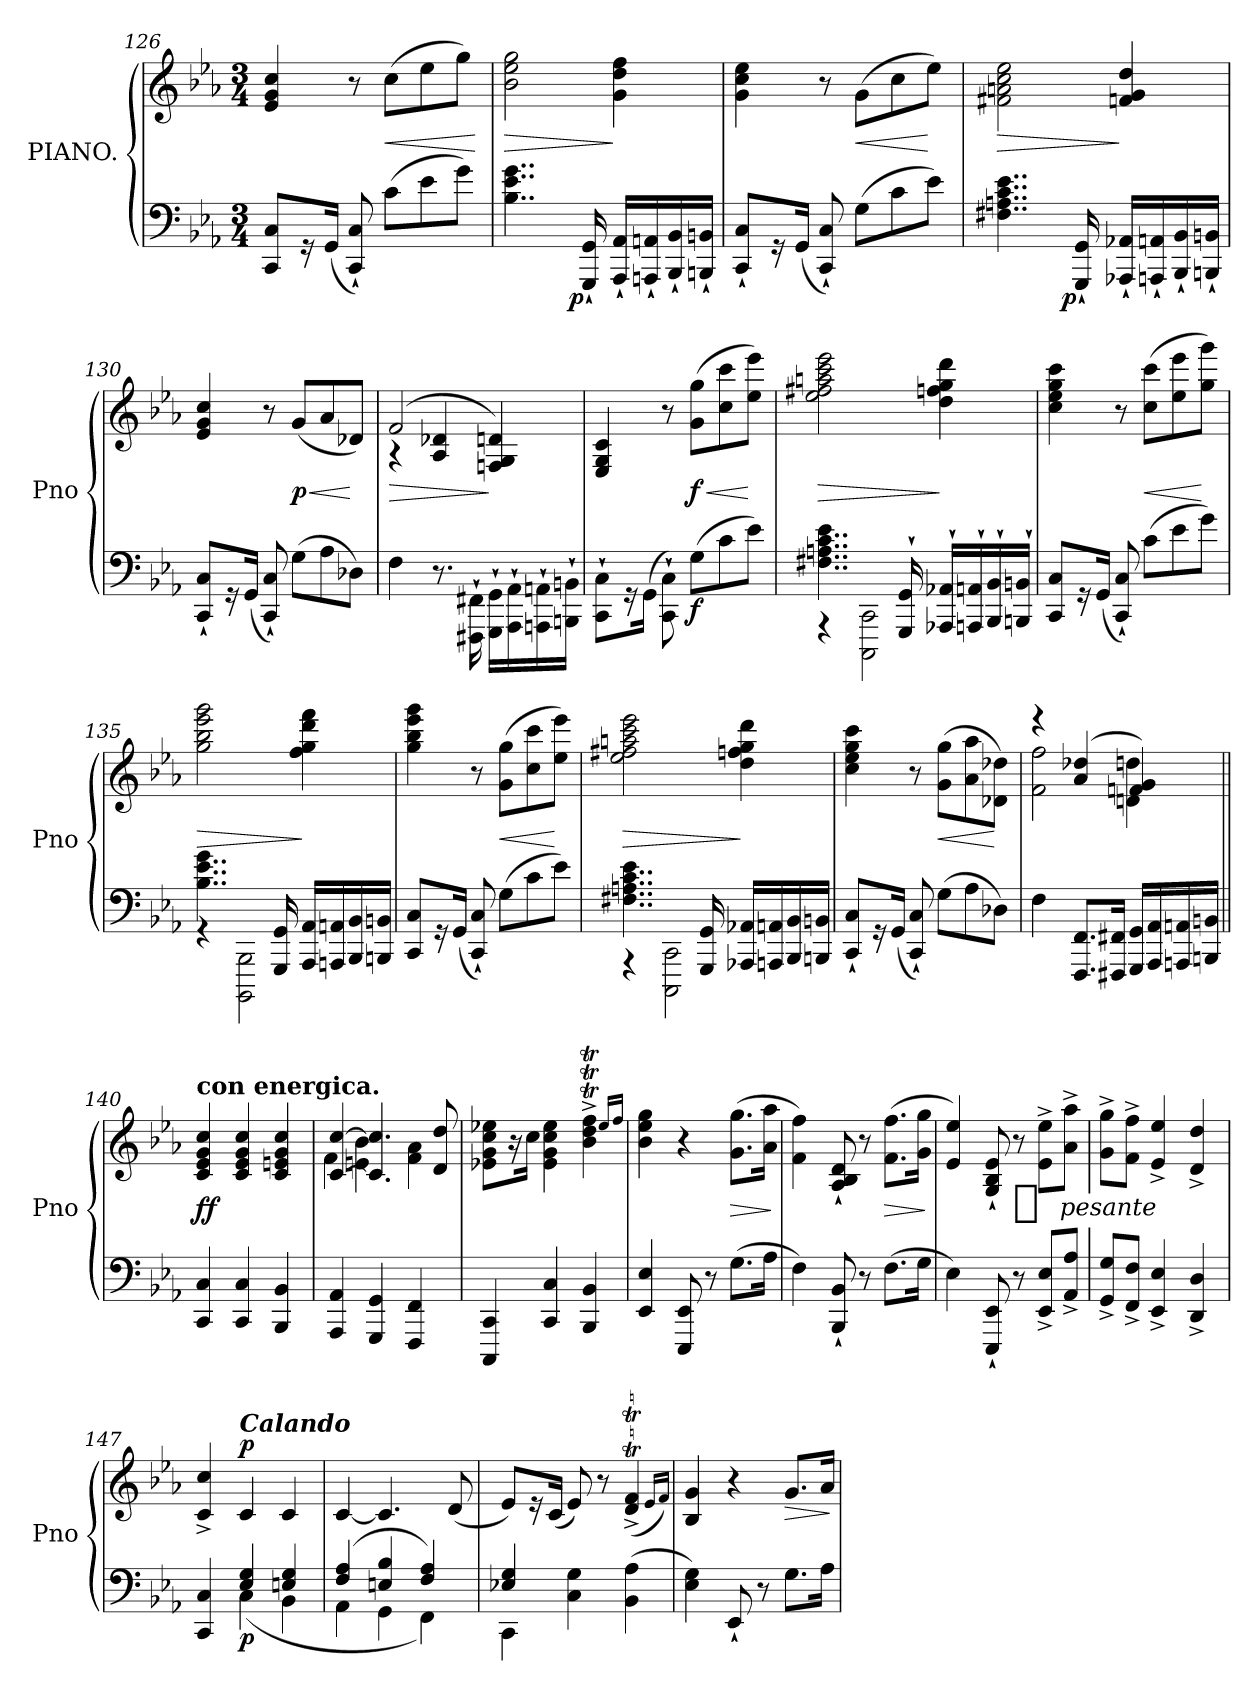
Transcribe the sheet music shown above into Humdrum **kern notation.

**kern	**dynam	**kern	**dynam
*part2	*part2	*part1	*part1
*staff2	*staff2	*staff1	*staff1
*I"PIANO.	*	*I"PIANO.	*
*I'Pno	*	*I'Pno	*
*clefF4	*	*clefG2	*
*k[b-e-a-]	*	*k[b-e-a-]	*
*M3/4	*	*M3/4	*
=126	=126	=126	=126
8CC/ 8C/L	.	4e-/ 4g/ 4cc/	.
16r	.	.	.
(16GG/Jk	.	.	.
8CC`/ 8C`/)	.	8r	.
!	!	!	!LO:HP:b
(8c\L	.	(8cc\L	<
8e-\	.	8ee-\	.
8g\J)	.	8gg\J)	.
.	.	.	[
=127	=127	=127	=127
!	!	!	!LO:HP:b
4..B-\ 4..e-\ 4..g\	.	2b-\ 2ee-\ 2gg\	>
!	!LO:DY:b:rj	!	!
16GGG`/ 16GG`/	p	.	.
16AAA-`/ 16AA-`/LL	.	4g\ 4dd\ 4ff\	]
16AAAn`/ 16AAn`/	.	.	.
16BBB-`/ 16BB-`/	.	.	.
16BBBn`/ 16BBn`/JJ	.	.	.
=128	=128	=128	=128
8CC`/ 8C`/L	.	4g\ 4cc\ 4ee-\	.
16r	.	.	.
(16GG/Jk	.	.	.
8CC`/ 8C`/)	.	8r	.
!	!	!	!LO:HP:b
(8G\L	.	(8g\L	<
8c\	.	8cc\	.
8e-\J)	.	8ee-\J)	[
=129	=129	=129	=129
!	!	!	!LO:HP:b
4..F#X\ 4..An\ 4..c\ 4..e-\	.	2f#X\ 2an\ 2cc\ 2ee-\	>
!	!LO:DY:b:rj	!	!
16GGG`/ 16GG`/	p	.	.
16AAA-X`/ 16AA-X`/LL	.	4fn/ 4g/ 4dd/	]
16AAAn`/ 16AAn`/	.	.	.
16BBB-`/ 16BB-`/	.	.	.
16BBBn`/ 16BBn`/JJ	.	.	.
=130	=130	=130	=130
8CC`/ 8C`/L	.	4e-/ 4g/ 4cc/	.
16r	.	.	.
(16GG/Jk	.	.	.
8CC`/ 8C`/)	.	8r	.
!	!	!	!LO:HP:b
(8G\L	.	(8g/L	< p
8A-\	.	8a-/	.
8D-X\J)	.	8d-X/J)	[
=131	=131	=131	=131
*	*	*^	*
!	!	!	!	!LO:HP:b
4F\	.	(<2f/	4r	>
8.r	.	.	4A-/ 4d-X/	.
16FFF#X`\ 16FF#X`\	.	.	.	.
16GGG`<\ 16GG`<\LL	.	4Fn/ 4G/ 4dn/)	4ryy	]
16AAA-`<\ 16AA-`<\	.	.	.	.
16AAAn`<\ 16AAn`<\	.	.	.	.
16BBBn`<\ 16BBn`<\JJ	.	.	.	.
*	*	*v	*v	*
=132	=132	=132	=132
8CC`<\ 8C`<\L	.	4E-/ 4G/ 4c/	.
16r	.	.	.
(16GG\Jk	.	.	.
8CC`\ 8C`\)	.	8r	.
!	!LO:DY:b	!	!LO:HP:b
(8G\L	f	(8g\ 8gg\L	< f
8c\	.	8cc\ 8ccc\	.
8e-\J)	.	8ee-\ 8eee-\J)	[
=133	=133	=133	=133
*^	*	*	*
!	!	!	!	!LO:HP:b
4..F#X\ 4..An\ 4..c\ 4..e-\	4rAAA	.	2ee-\ 2ff#X\ 2aan\ 2ccc\ 2eee-\	>
.	2CCC\ 2CC\	.	.	.
16GGG`</ 16GG`</	.	.	.	.
16AAA-X`</ 16AA-X`</LL	.	.	4dd\ 4ffn\ 4gg\ 4ddd\	]
16AAAn`</ 16AAn`</	.	.	.	.
16BBB-`</ 16BB-`</	.	.	.	.
16BBBn`</ 16BBn`</JJ	.	.	.	.
*v	*v	*	*	*
=134	=134	=134	=134
8CC/ 8C/L	.	4cc\ 4ee-\ 4gg\ 4ccc\	.
16r	.	.	.
(16GG/Jk	.	.	.
8CC`/ 8C`/)	.	8r	.
!	!	!	!LO:HP:b
(8c\L	.	(8cc\ 8ccc\L	<
8e-\	.	8ee-\ 8eee-\	.
8g\J)	.	8gg\ 8ggg\J)	[
=135	=135	=135	=135
*^	*	*	*
!	!	!	!	!LO:HP:b
4..B-\ 4..e-\ 4..g\	4rGG	.	2gg\ 2bb-\ 2eee-\ 2ggg\	>
.	2BBBB-\ 2BBB-\	.	.	.
16GGG/ 16GG/	.	.	.	.
16AAA-/ 16AA-/LL	.	.	4ff\ 4gg\ 4ddd\ 4fff\	]
16AAAn/ 16AAn/	.	.	.	.
16BBB-/ 16BB-/	.	.	.	.
16BBBn/ 16BBn/JJ	.	.	.	.
*v	*v	*	*	*
=136	=136	=136	=136
8CC/ 8C/L	.	4gg\ 4bb-\ 4eee-\ 4ggg\	.
16r	.	.	.
(16GG/Jk	.	.	.
8CC`/ 8C`/)	.	8r	.
!	!	!	!LO:HP:b
(8G\L	.	(8g\ 8gg\L	<
8c\	.	8cc\ 8ccc\	.
8e-\J)	.	8ee-\ 8eee-\J)	[
=137	=137	=137	=137
*^	*	*	*
!	!	!	!	!LO:HP:b
4..F#X\ 4..An\ 4..c\ 4..e-\	4rAAA	.	2ee-\ 2ff#X\ 2aan\ 2ccc\ 2eee-\	>
.	2CCC\ 2CC\	.	.	.
16GGG/ 16GG/	.	.	.	.
16AAA-X/ 16AA-X/LL	.	.	4dd\ 4ffn\ 4gg\ 4ddd\	]
16AAAn/ 16AAn/	.	.	.	.
16BBB-/ 16BB-/	.	.	.	.
16BBBn/ 16BBn/JJ	.	.	.	.
*v	*v	*	*	*
=138	=138	=138	=138
8CC`/ 8C`/L	.	4cc\ 4ee-\ 4gg\ 4ccc\	.
16r	.	.	.
(16GG/Jk	.	.	.
8CC`/ 8C`/)	.	8r	.
!	!	!	!LO:HP:b
(8G\L	.	(8g\ 8gg\L	<
8A-\	.	8a-\ 8aa-\	.
8D-X\J)	.	8d-X\ 8dd-X\J)	[
=139	=139	=139	=139
*	*	*^	*
4F\	.	4r	2f\ 2ff\	.
8.FFF/ 8.FF/L	.	(<4a-/ 4dd-X/	.	.
16FFF#X/ 16FF#X/Jk	.	.	.	.
16GGG/ 16GG/LL	.	4fn/ 4g/)	4dn\ 4ddn\	.
16AAA-/ 16AA-/	.	.	.	.
16AAAn/ 16AAn/	.	.	.	.
16BBBn/ 16BBn/JJ	.	.	.	.
*	*	*v	*v	*
=140||	=140||	=140||	=140||
!	!	!LO:TX:a:B:t=con energica.	!
4CC/ 4C/	.	4c/ 4e-/ 4g/ 4cc/	ff
4CC/ 4C/	.	4c/ 4e-/ 4g/ 4cc/	.
4BBB-/ 4BB-/	.	4c/ 4en/ 4g/ 4cc/	.
=141	=141	=141	=141
*	*	*^	*
4AAA-/ 4AA-/	.	[4c/ [4cc/	4f\	.
4GGG/ 4GG/	.	4.c]/ 4.cc]/	4en\ 4b-\	.
4FFF/ 4FF/	.	.	4f\ 4a-\	.
.	.	8d/ 8dd/	.	.
*	*	*v	*v	*
=142	=142	=142	=142
4CCC/ 4CC/	.	8e-X\ 8g\ 8cc\ 8ee-X\L	.
.	.	16r	.
.	.	16cc\Jk	.
4CC/ 4C/	.	4e-\ 4g\ 4cc\ 4ee-\	.
4BBB-/ 4BB-/	.	4b-T^\ 4ddT^\ 4ffT^\	.
.	.	16qqee-/LL	.
.	.	16qqff/JJ	.
=143	=143	=143	=143
4EE-/ 4E-/	.	4b-\ 4ee-\ 4gg\	.
8EEE-/ 8EE-/	.	4r	.
8r	.	.	.
!	!	!	!LO:HP:b
(8.G\L	.	(8.g\ 8.gg\L	>
16A-\Jk	.	16a-\ 16aa-\Jk	.
.	.	.	]
=144	=144	=144	=144
4F\)	.	4f\ 4ff\)	.
8BBB-`/ 8BB-`/	.	8A-`/ 8B-`/ 8d`/	.
8r	.	8r	.
!	!	!	!LO:HP:b
(8.F\L	.	(8.f\ 8.ff\L	>
16G\Jk	.	16g\ 16gg\Jk	.
.	.	.	]
=145	=145	=145	=145
4E-\)	.	4e-/ 4ee-/)	.
8EEE-`/ 8EE-`/	.	8G`/ 8B-`/ 8e-`/	.
!	!	!	!LO:DY:t=%s pesante
8r	.	8r	ff
8EE-^/ 8E-^/L	.	8e-^\ 8ee-^\L	.
8AA-^/ 8A-^/J	.	8a-^\ 8aa-^\J	.
=146	=146	=146	=146
8GG^/ 8G^/L	.	8g^\ 8gg^\L	.
8FF^/ 8F^/J	.	8f^\ 8ff^\J	.
4EE-^/ 4E-^/	.	4e-^>/ 4ee-^>/	.
4DD^/ 4D^/	.	4d^>/ 4dd^>/	.
=147	=147	=147	=147
*^	*	*	*
4CC/ 4C/	4ryy	.	4c^>/ 4cc^>/	.
!	!	!	!LO:TX:a:Bi:t=Calando	!
!	!	!LO:DY:b	!	!LO:DY:a
4E-/ 4G/	(4C\	p	4c/	p
4En/ 4G/	4BB-\	.	4c/	.
=148	=148	=148	=148	=148
(4F/ 4A-/	4AA-\	.	[4c/	.
4En/ 4B-/	4GG\	.	4.c/]	.
4F/ 4A-/)	4FF\)	.	.	.
.	.	.	(8d/	.
=149	=149	=149	=149	=149
4E-X/ 4G/	4CC\	.	8e-/L)	.
.	.	.	16r	.
.	.	.	(16c/Jk	.
2ryy	4C\ 4G\	.	8e-/)	.
.	.	.	8r	.
.	(4BB-\ 4A-\	.	(4dT^>/ 4fT^>/	.
*v	*v	*	*	*
.	.	16qqe-/LL	.
.	.	16qqf/JJ)	.
=150	=150	=150	=150
4E-\ 4G\)	.	4B-/ 4g/	.
8EE-`/	.	4r	.
8r	.	.	.
!	!	!	!LO:HP:b
8.G\L	.	8.g/L	>
16A-\Jk	.	16a-/Jk	.
.	.	.	]
=	=	=	=
*-	*-	*-	*-
